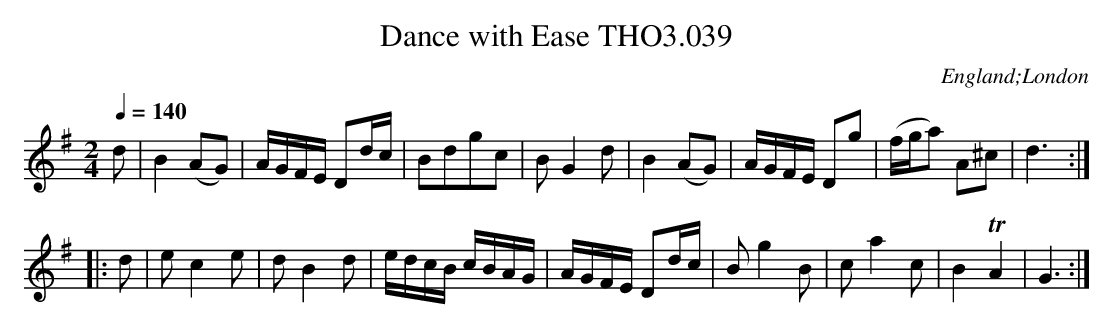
X:1
T:Dance with Ease THO3.039
O:England;London
M:2/4
L:1/8
Q:1/4=140
K:G
d|B2 (AG)|A/G/F/E/ Dd/c/|Bdgc|B G2 d|\
B2 (AG)|A/G/F/E/ Dg|(f/g/a) A^c|d3 :|
|:d|e c2 e|d B2 d|e/d/c/B/ c/B/A/G/|\
A/G/F/E/ Dd/c/|B g2 B|c a2 c|B2TA2|G3:|
